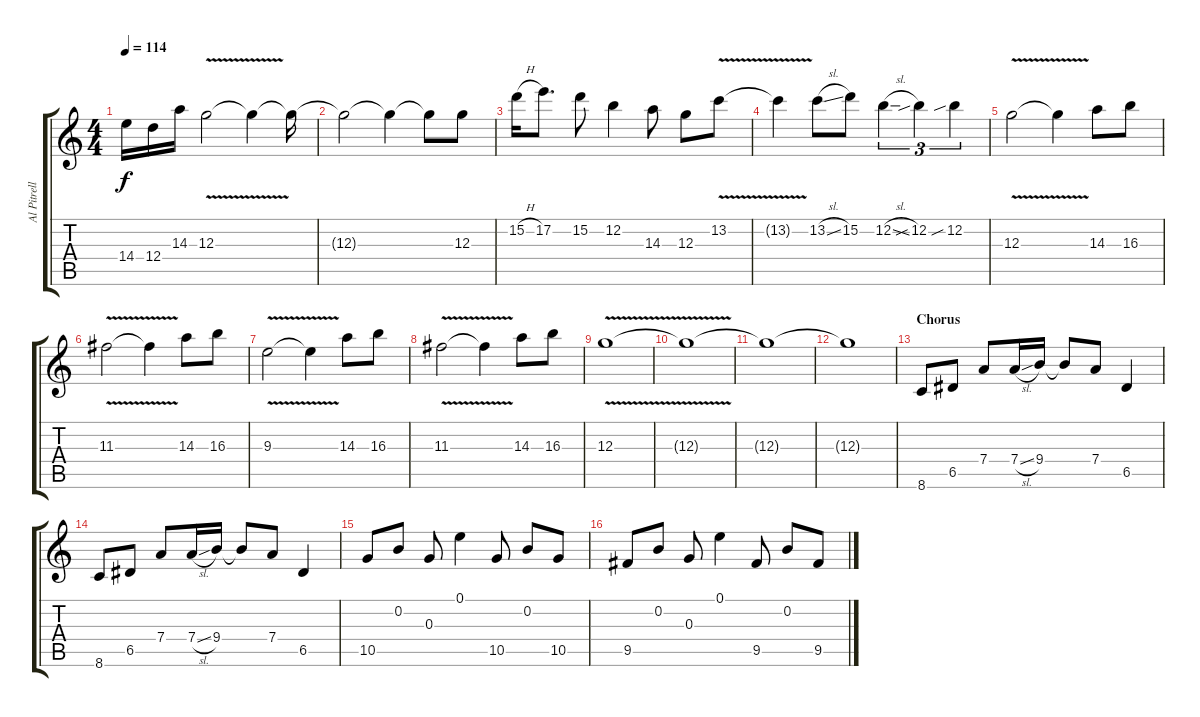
\track ("Al Pitrelli" "Al Pitrell") {instrument distortionguitar}
\staff {score tabs}
\tuning (E4 B3 G3 D3 A2 E2) {hide}
\ts (4 4)
\tempo 114
\clef g2
\ks c
14.4.16{dy f} 12.4.16 14.3.16 12.3{v}.2 12.3{t}.4 12.3{t}.16 |
12.3{t}.2 12.3{t}.4 12.3{t}.8 12.3.8 |
15.2{h}.16 17.2.8{d} 15.2.8 12.2.4 14.3.8 12.3.8 13.2{v}.8 |
13.2{t}.4 13.2{sl}.8 15.2.8 12.2{sl}.4{tu (3 2)} 12.2{sib}.4{tu (3 2)} 12.2{sib}.4{tu (3 2)} |
12.3{v}.2 12.3{t}.4 14.3.8 16.3.8 |
11.3{v}.2 11.3{t}.4 14.3.8 16.3.8 |
9.3{v}.2 9.3{t}.4 14.3.8 16.3.8 |
11.3{v}.2 11.3{t}.4 14.3.8 16.3.8 |
12.3{v}.1 |
12.3{t}.1 |
12.3{t}.1 |
12.3{t}.1 |
\section ("" "Chorus")
8.6.8{volume 11 instrument electricguitarclean} 6.5.8 7.4.8 7.4{sl}.16 9.4.16 9.4{t}.8 7.4.8 6.5.4 |
8.6.8 6.5.8 7.4.8 7.4{sl}.16 9.4.16 9.4{t}.8 7.4.8 6.5.4 |
10.5.8 0.2.8 0.3.8 0.1.4 10.5.8 0.2.8 10.5.8 |
9.5.8 0.2.8 0.3.8 0.1.4 9.5.8 0.2.8 9.5.8
